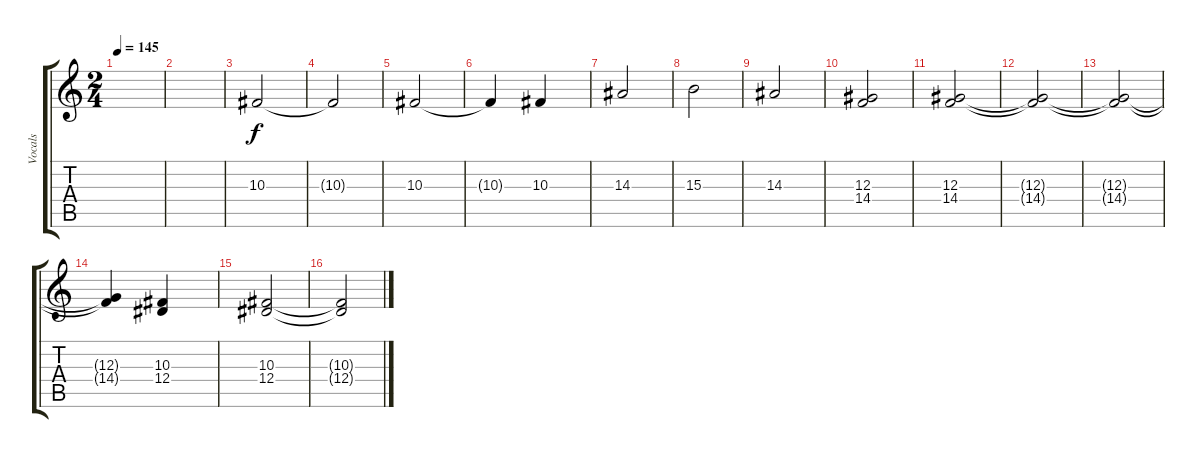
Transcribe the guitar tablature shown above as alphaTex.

\track ("Vocals" "Vocals") {instrument pad7halo}
\staff {score tabs}
\tuning (F4 C4 Ab3 Eb3 Bb2 Eb2) {hide}
\ts (2 4)
\tempo 145
\clef g2
\ks c
|
|
10.3.2 |
10.3{t}.2 |
10.3.2 |
10.3{t}.4 10.3.4 |
14.3.2 |
15.3.2 |
14.3.2 |
(12.3 14.4).2 |
(12.3 14.4).2 |
(12.3{t} 14.4{t}).2 |
(12.3{t} 14.4{t}).2 |
(12.3{t} 14.4{t}).4 (10.3 12.4).4 |
(10.3 12.4).2 |
(10.3{t} 12.4{t}).2
